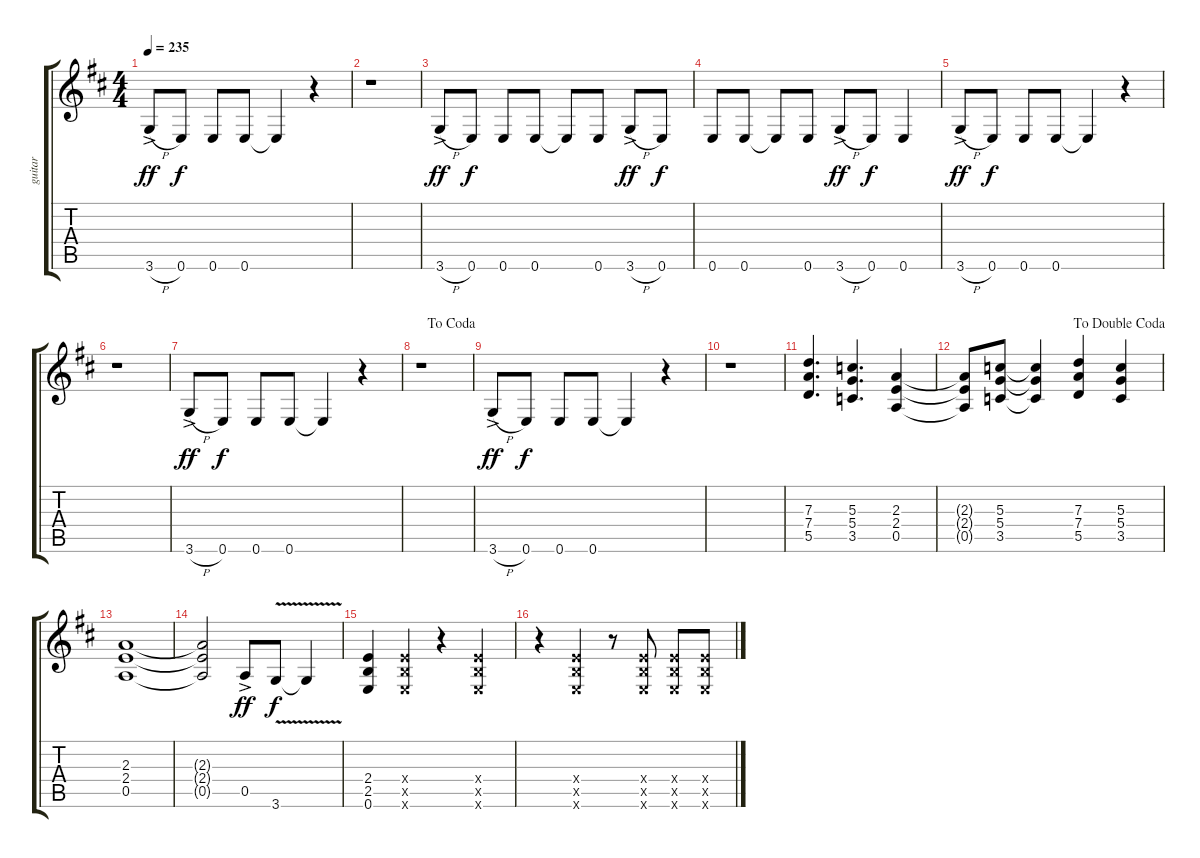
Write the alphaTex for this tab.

\track ("guitar" "guitar") {instrument acousticguitarsteel}
\staff {score tabs}
\tuning (E4 B3 G3 D3 A2 E2) {hide}
\ts (4 4)
\tempo 235
\clef g2
\ks d
3.6{h ac}.8{dy ff} 0.6.8{dy f} 0.6.8 0.6.8 0.6{t}.4 r.4 |
r.1 |
3.6{h ac}.8{dy ff} 0.6.8{dy f} 0.6.8 0.6.8 0.6{t}.8 0.6.8 3.6{h ac}.8{dy ff} 0.6.8{dy f} |
0.6.8 0.6.8 0.6{t}.8 0.6.8 3.6{h ac}.8{dy ff} 0.6.8{dy f} 0.6.4 |
3.6{h ac}.8{dy ff} 0.6.8{dy f} 0.6.8 0.6.8 0.6{t}.4 r.4 |
r.1 |
3.6{h ac}.8{dy ff} 0.6.8{dy f} 0.6.8 0.6.8 0.6{t}.4 r.4 |
\jump dacoda
r.1 |
3.6{h ac}.8{dy ff} 0.6.8{dy f} 0.6.8 0.6.8 0.6{t}.4 r.4 |
r.1 |
(7.3 7.4 5.5).4{d} (5.3 5.4 3.5).4{d} (2.3 2.4 0.5).4 |
\jump dadoublecoda
(2.3{t} 2.4{t} 0.5{t}).8 (5.3 5.4 3.5).8 (5.3{t} 5.4{t} 3.5{t}).4 (7.3 7.4 5.5).4 (5.3 5.4 3.5).4 |
(2.3 2.4 0.5).1 |
(2.3{t} 2.4{t} 0.5{t}).2 0.5{ac}.8{dy ff} 3.6{v}.8{dy f} 3.6{t}.4 |
(2.4 2.5 0.6).4 (2.4{x} 2.5{x} 0.6{x}).4 r.4 (2.4{x} 2.5{x} 0.6{x}).4 |
r.4 (2.4{x} 2.5{x} 0.6{x}).4 r.8 (2.4{x} 2.5{x} 0.6{x}).8 (2.4{x} 2.5{x} 0.6{x}).8 (2.4{x} 2.5{x} 0.6{x}).8
